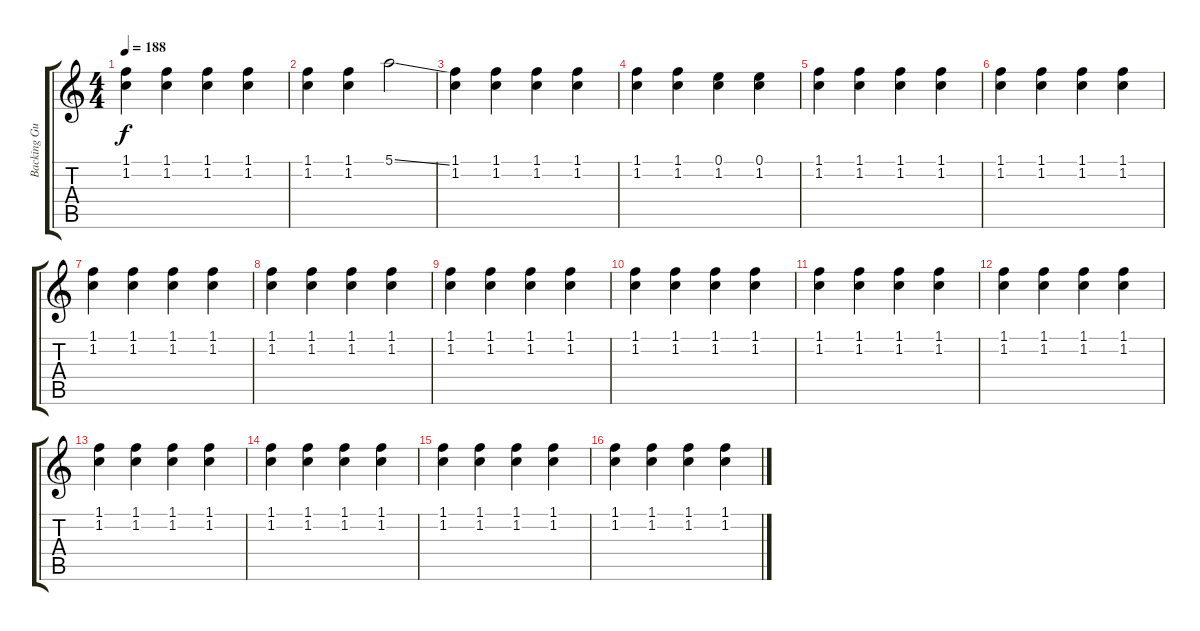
\track ("Backing Guitar" "Backing Gu") {instrument distortionguitar}
\staff {score tabs}
\tuning (E4 B3 G3 D3 A2 D2) {hide}
\ts (4 4)
\tempo 188
\clef g2
\ks c
(1.1 1.2).4{dy f} (1.1 1.2).4 (1.1 1.2).4 (1.1 1.2).4 |
(1.1 1.2).4 (1.1 1.2).4 5.1{ss}.2 |
(1.1 1.2).4 (1.1 1.2).4 (1.1 1.2).4 (1.1 1.2).4 |
(1.1 1.2).4 (1.1 1.2).4 (0.1 1.2).4 (0.1 1.2).4 |
(1.1 1.2).4 (1.1 1.2).4 (1.1 1.2).4 (1.1 1.2).4 |
(1.1 1.2).4 (1.1 1.2).4 (1.1 1.2).4 (1.1 1.2).4 |
(1.1 1.2).4 (1.1 1.2).4 (1.1 1.2).4 (1.1 1.2).4 |
(1.1 1.2).4 (1.1 1.2).4 (1.1 1.2).4 (1.1 1.2).4 |
(1.1 1.2).4{volume 10} (1.1 1.2).4 (1.1 1.2).4 (1.1 1.2).4 |
(1.1 1.2).4 (1.1 1.2).4 (1.1 1.2).4 (1.1 1.2).4 |
(1.1 1.2).4 (1.1 1.2).4 (1.1 1.2).4 (1.1 1.2).4 |
(1.1 1.2).4 (1.1 1.2).4 (1.1 1.2).4 (1.1 1.2).4 |
(1.1 1.2).4{volume 13} (1.1 1.2).4 (1.1 1.2).4 (1.1 1.2).4 |
(1.1 1.2).4 (1.1 1.2).4 (1.1 1.2).4 (1.1 1.2).4 |
(1.1 1.2).4 (1.1 1.2).4 (1.1 1.2).4 (1.1 1.2).4 |
(1.1 1.2).4 (1.1 1.2).4 (1.1 1.2).4 (1.1 1.2).4
